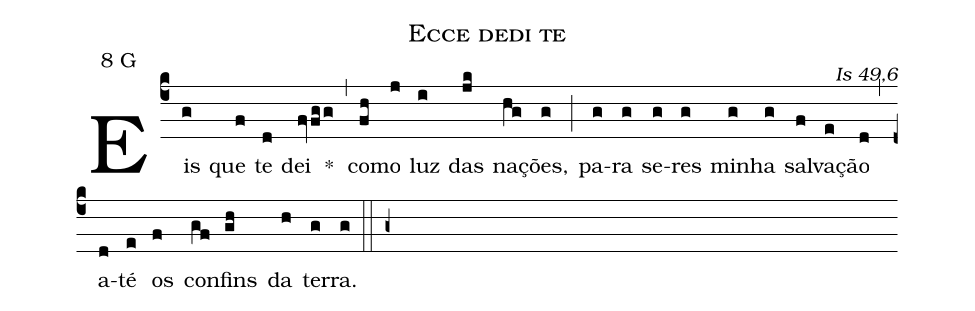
name: Ecce dedi te;
mode: 8;
mode-differentia: G;
commentary: Is 49,6;
%%
(c4)

Eis(g) que(f) te(d) dei(fvfgg) *(,) co(fh)mo(j) luz(i) das(jk) na(hg)ções,(g) (;) pa(g)ra(g) se(g)res(g) mi(g)nha(g) sal(f)va(e)ção(d) (,) a(d)té(e) os(f) con(gf)fins(gh) da(h) ter(g)ra.(g)

(::)

(g+)
